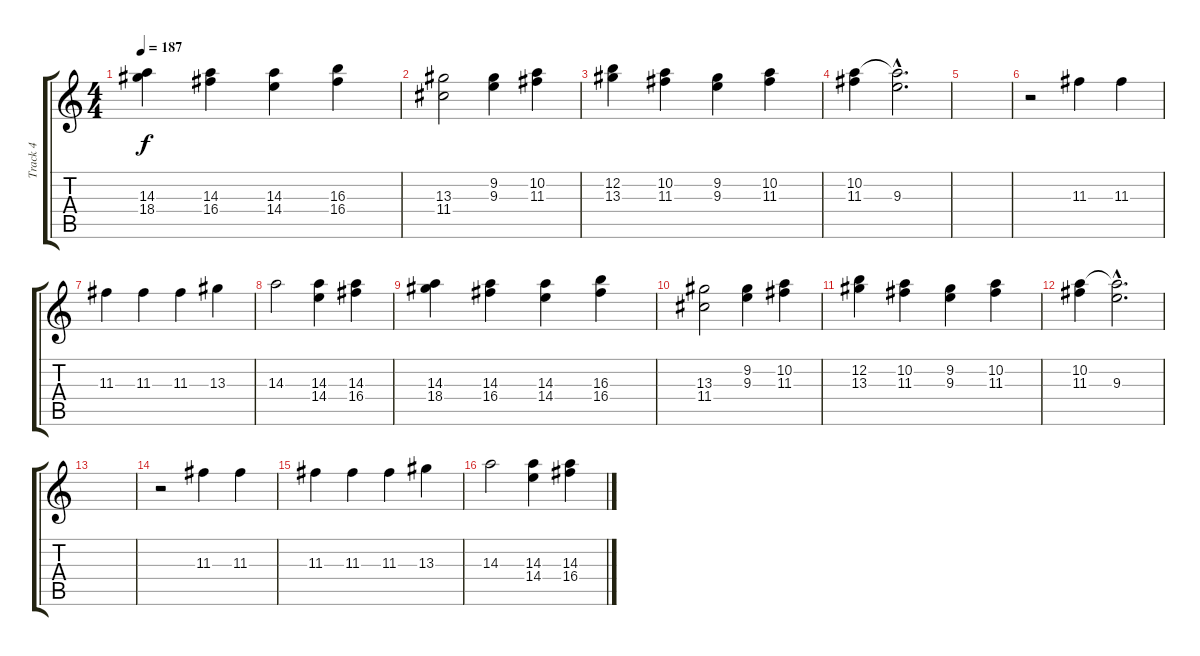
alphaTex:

\track ("Track 4" "Track 4") {instrument acousticguitarsteel}
\staff {score tabs}
\tuning (E4 B3 G3 D3 A2 E2) {hide}
\ts (4 4)
\tempo 187
\clef g2
\ks c
(14.3 18.4).4{dy f} (14.3 16.4).4 (14.3 14.4).4 (16.3 16.4).4 |
(13.3 11.4).2 (9.2 9.3).4 (10.2 11.3).4 |
(12.2 13.3).4 (10.2 11.3).4 (9.2 9.3).4 (10.2 11.3).4 |
(10.2 11.3).4 (10.2{hac t} 9.3{hac}).2{d} |
|
r.2 11.3.4 11.3.4 |
11.3.4 11.3.4 11.3.4 13.3.4 |
14.3.2 (14.3 14.4).4 (14.3 16.4).4 |
(14.3 18.4).4 (14.3 16.4).4 (14.3 14.4).4 (16.3 16.4).4 |
(13.3 11.4).2 (9.2 9.3).4 (10.2 11.3).4 |
(12.2 13.3).4 (10.2 11.3).4 (9.2 9.3).4 (10.2 11.3).4 |
(10.2 11.3).4 (10.2{hac t} 9.3{hac}).2{d} |
|
r.2 11.3.4 11.3.4 |
11.3.4 11.3.4 11.3.4 13.3.4 |
14.3.2 (14.3 14.4).4 (14.3 16.4).4
